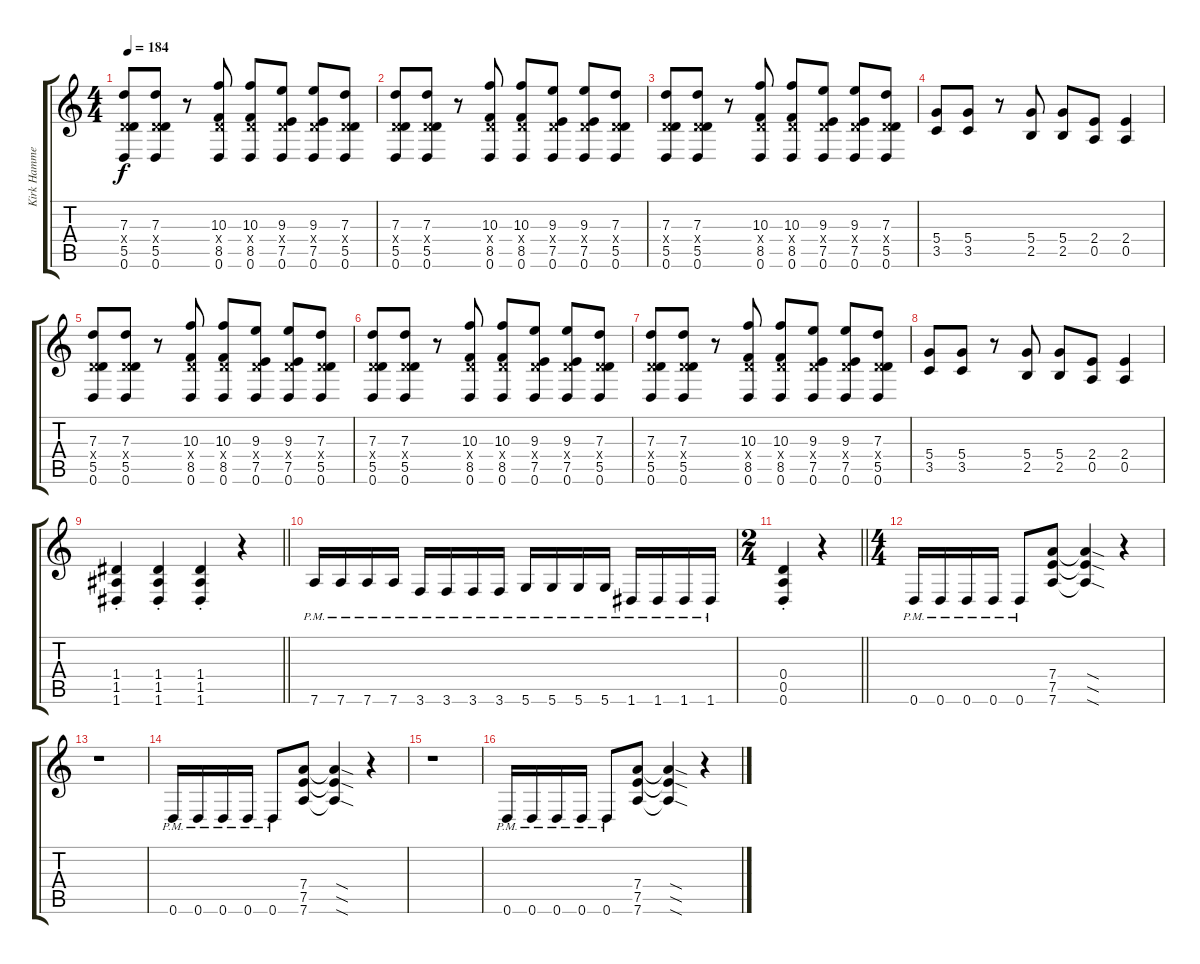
\track ("Kirk Hammet" "Kirk Hamme") {instrument distortionguitar}
\staff {score tabs}
\tuning (E4 B3 G3 D3 A2 D2) {hide}
\ts (4 4)
\tempo 184
\clef g2
\ks c
(7.3 0.4{x} 5.5 0.6).8{dy f} (7.3 0.4{x} 5.5 0.6).8 r.8 (10.3 0.4{x} 8.5 0.6).8 (10.3 0.4{x} 8.5 0.6).8 (9.3 0.4{x} 7.5 0.6).8 (9.3 0.4{x} 7.5 0.6).8 (7.3 0.4{x} 5.5 0.6).8 |
(7.3 0.4{x} 5.5 0.6).8 (7.3 0.4{x} 5.5 0.6).8 r.8 (10.3 0.4{x} 8.5 0.6).8 (10.3 0.4{x} 8.5 0.6).8 (9.3 0.4{x} 7.5 0.6).8 (9.3 0.4{x} 7.5 0.6).8 (7.3 0.4{x} 5.5 0.6).8 |
(7.3 0.4{x} 5.5 0.6).8 (7.3 0.4{x} 5.5 0.6).8 r.8 (10.3 0.4{x} 8.5 0.6).8 (10.3 0.4{x} 8.5 0.6).8 (9.3 0.4{x} 7.5 0.6).8 (9.3 0.4{x} 7.5 0.6).8 (7.3 0.4{x} 5.5 0.6).8 |
(5.4 3.5).8 (5.4 3.5).8 r.8 (5.4 2.5).8 (5.4 2.5).8 (2.4 0.5).8 (2.4 0.5).4 |
(7.3 0.4{x} 5.5 0.6).8 (7.3 0.4{x} 5.5 0.6).8 r.8 (10.3 0.4{x} 8.5 0.6).8 (10.3 0.4{x} 8.5 0.6).8 (9.3 0.4{x} 7.5 0.6).8 (9.3 0.4{x} 7.5 0.6).8 (7.3 0.4{x} 5.5 0.6).8 |
(7.3 0.4{x} 5.5 0.6).8 (7.3 0.4{x} 5.5 0.6).8 r.8 (10.3 0.4{x} 8.5 0.6).8 (10.3 0.4{x} 8.5 0.6).8 (9.3 0.4{x} 7.5 0.6).8 (9.3 0.4{x} 7.5 0.6).8 (7.3 0.4{x} 5.5 0.6).8 |
(7.3 0.4{x} 5.5 0.6).8 (7.3 0.4{x} 5.5 0.6).8 r.8 (10.3 0.4{x} 8.5 0.6).8 (10.3 0.4{x} 8.5 0.6).8 (9.3 0.4{x} 7.5 0.6).8 (9.3 0.4{x} 7.5 0.6).8 (7.3 0.4{x} 5.5 0.6).8 |
(5.4 3.5).8 (5.4 3.5).8 r.8 (5.4 2.5).8 (5.4 2.5).8 (2.4 0.5).8 (2.4 0.5).4 |
\barLineRight lightlight
(1.4{st} 1.5{st} 1.6{st}).4 (1.4{st} 1.5{st} 1.6{st}).4 (1.4{st} 1.5{st} 1.6{st}).4 r.4 |
7.6{pm}.16 7.6{pm}.16 7.6{pm}.16 7.6{pm}.16 3.6{pm}.16 3.6{pm}.16 3.6{pm}.16 3.6{pm}.16 5.6{pm}.16 5.6{pm}.16 5.6{pm}.16 5.6{pm}.16 1.6{pm}.16 1.6{pm}.16 1.6{pm}.16 1.6{pm}.16 |
\ts (2 4)
\barLineRight lightlight
(0.4{st} 0.5{st} 0.6{st}).4 r.4 |
\ts (4 4)
\section ("" "")
0.6{pm}.16 0.6{pm}.16 0.6{pm}.16 0.6{pm}.16 0.6{pm}.8 (7.4 7.5 7.6).8 (7.4{sod t} 7.5{sod t} 7.6{sod t}).4 r.4 |
r.1 |
0.6{pm}.16 0.6{pm}.16 0.6{pm}.16 0.6{pm}.16 0.6{pm}.8 (7.4 7.5 7.6).8 (7.4{sod t} 7.5{sod t} 7.6{sod t}).4 r.4 |
r.1 |
0.6{pm}.16 0.6{pm}.16 0.6{pm}.16 0.6{pm}.16 0.6{pm}.8 (7.4 7.5 7.6).8 (7.4{sod t} 7.5{sod t} 7.6{sod t}).4 r.4
